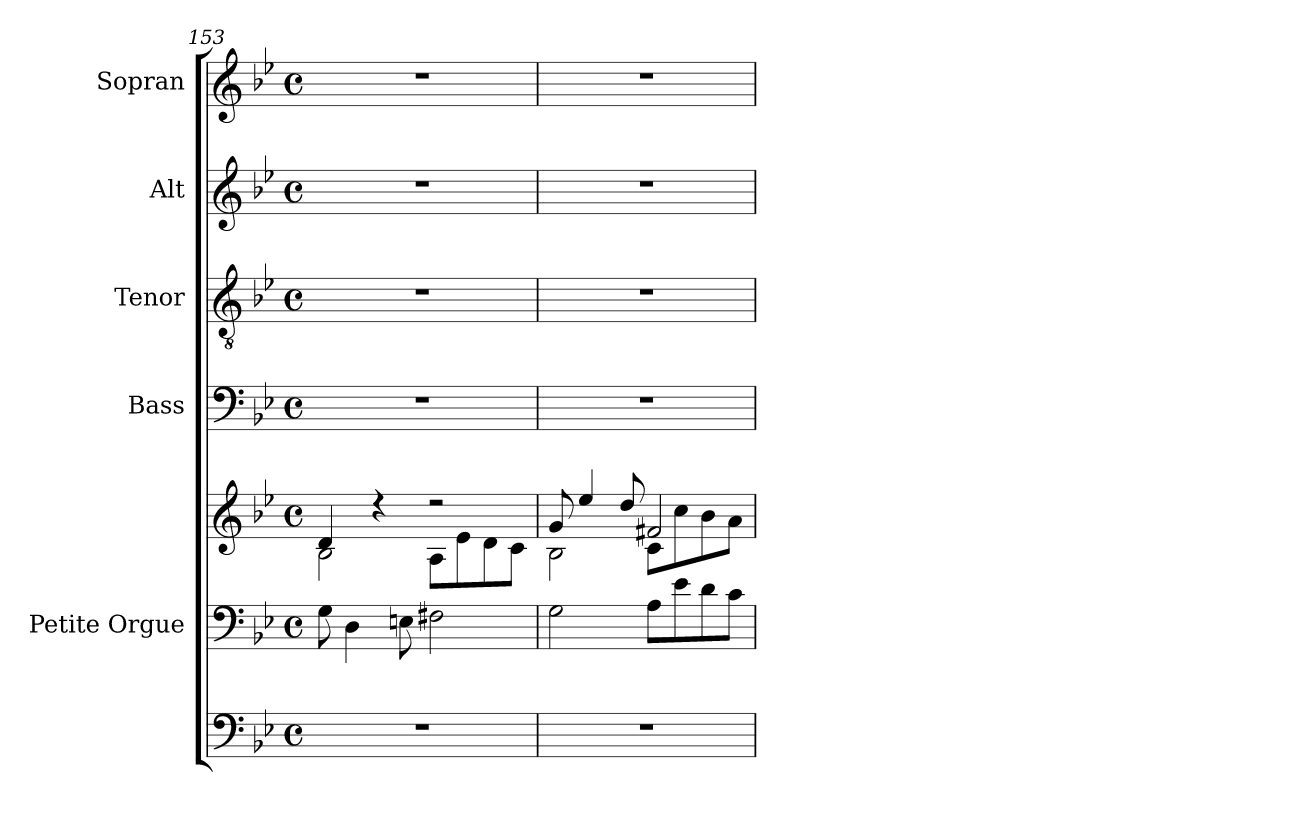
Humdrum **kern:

**kern	**kern	**kern	**kern	**kern	**kern	**kern
*part6	*part5	*part5	*part4	*part3	*part2	*part1
*staff7	*staff6	*staff5	*staff4	*staff3	*staff2	*staff1
*	*I"Petite Orgue	*	*I"Bass	*I"Tenor	*I"Alt	*I"Sopran
*	*I'Org. 1	*	*I'B.	*I'T.	*I'A.	*I'S.
*clefF4	*clefF4	*clefG2	*clefF4	*clefGv2	*clefG2	*clefG2
*k[b-e-]	*k[b-e-]	*k[b-e-]	*k[b-e-]	*k[b-e-]	*k[b-e-]	*k[b-e-]
*B-:	*B-:	*B-:	*B-:	*B-:	*B-:	*B-:
*M4/4	*M4/4	*M4/4	*M4/4	*M4/4	*M4/4	*M4/4
*met(c)	*met(c)	*met(c)	*met(c)	*met(c)	*met(c)	*met(c)
=153	=153	=153	=153	=153	=153	=153
*	*	*^	*	*	*	*
1r	8G\	4d/	2B-\	1r	1r	1r	1r
.	4D\	.	.	.	.	.	.
.	.	4r	.	.	.	.	.
.	8En\	.	.	.	.	.	.
.	2F#X\	2r	8A\L	.	.	.	.
.	.	.	8e-\	.	.	.	.
.	.	.	8d\	.	.	.	.
.	.	.	8c\J	.	.	.	.
=154	=154	=154	=154	=154	=154	=154	=154
1r	2G\	8g/	2B-\	1r	1r	1r	1r
.	.	4ee-/	.	.	.	.	.
.	.	8dd/	.	.	.	.	.
.	8A\L	2f#X/	8c\L	.	.	.	.
.	8e-\	.	8cc\	.	.	.	.
.	8d\	.	8b-\	.	.	.	.
.	8c\J	.	8a\J	.	.	.	.
*	*	*v	*v	*	*	*	*
=	=	=	=	=	=	=
*-	*-	*-	*-	*-	*-	*-
